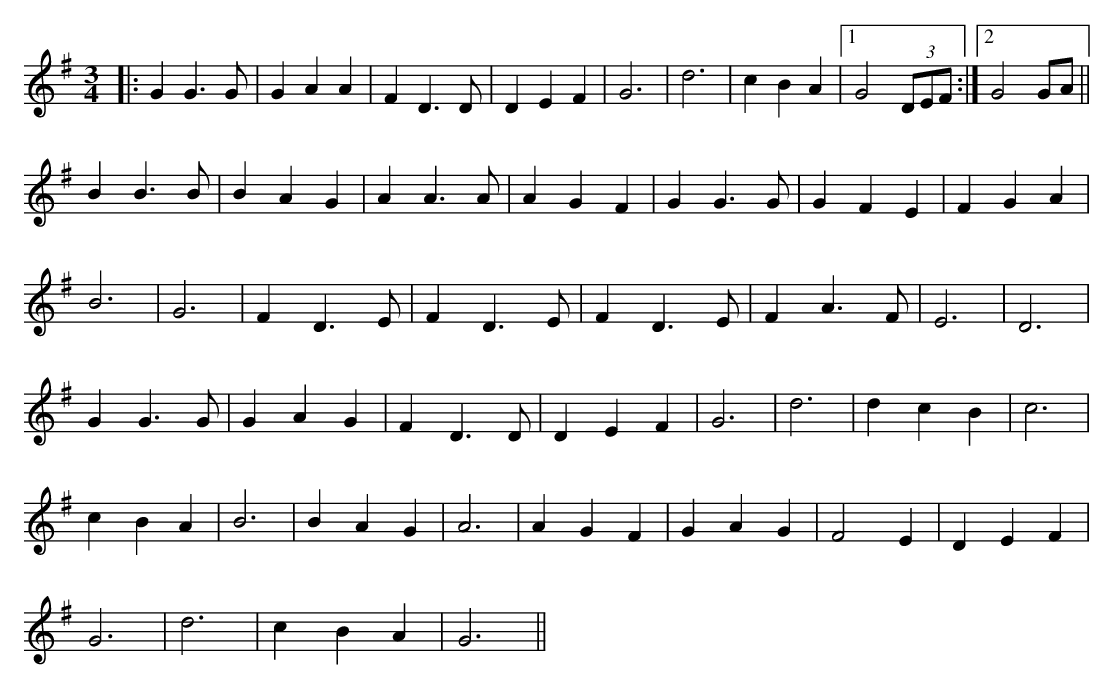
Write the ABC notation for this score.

X:1
M:3/4
K:G
|:G2G3G|G2A2A2|F2D3D|D2E2F2|G6|d6|c2B2A2|1 G4 (3DEF:|2 G4 GA||
B2B3B|B2A2G2|A2A3A|A2G2F2|G2G3G|G2F2E2|F2G2A2|
B6|G6|F2D3E|F2D3E|F2D3E|F2A3F|E6|D6|
G2G3G|G2A2G2|F2D3D|D2E2F2|G6|d6|d2c2B2|c6|
c2B2A2|B6|B2A2G2|A6|A2G2F2|G2A2G2|F4E2|D2E2F2|
G6|d6|c2B2A2|G6||
